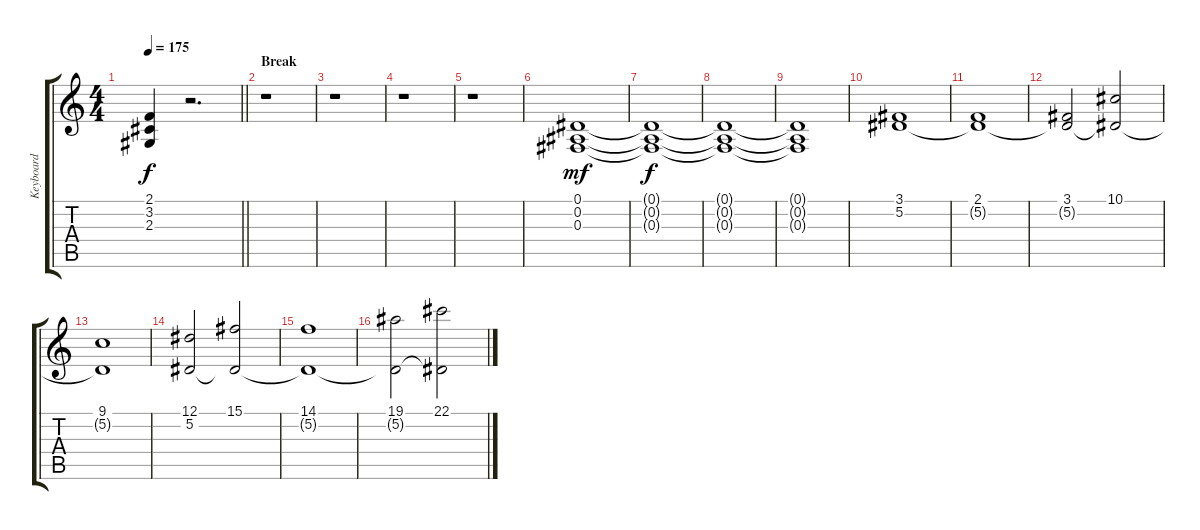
\track ("Keyboard" "Keyboard") {instrument stringensemble1}
\staff {score tabs}
\tuning (Eb4 Bb3 Gb3 Db3 Ab2 Eb2) {hide}
\ts (4 4)
\tempo 175
\clef g2
\barLineRight lightlight
\ks c
(2.1 3.2 2.3).4{dy f} r.2{d} |
\section ("" "Break")
r.1 |
r.1 |
r.1 |
r.1 |
(0.1 0.2 0.3).1{dy mf} |
(0.1{t} 0.2{t} 0.3{t}).1{dy f} |
(0.1{t} 0.2{t} 0.3{t}).1 |
(0.1{t} 0.2{t} 0.3{t}).1 |
(3.1 5.2).1 |
(2.1 5.2{t}).1 |
(3.1 5.2{t}).2 (10.1 5.2{t}).2 |
(9.1 5.2{t}).1 |
(12.1 5.2).2 (15.1 5.2{t}).2 |
(14.1 5.2{t}).1 |
(19.1 5.2{t}).2 (22.1 5.2{t}).2
